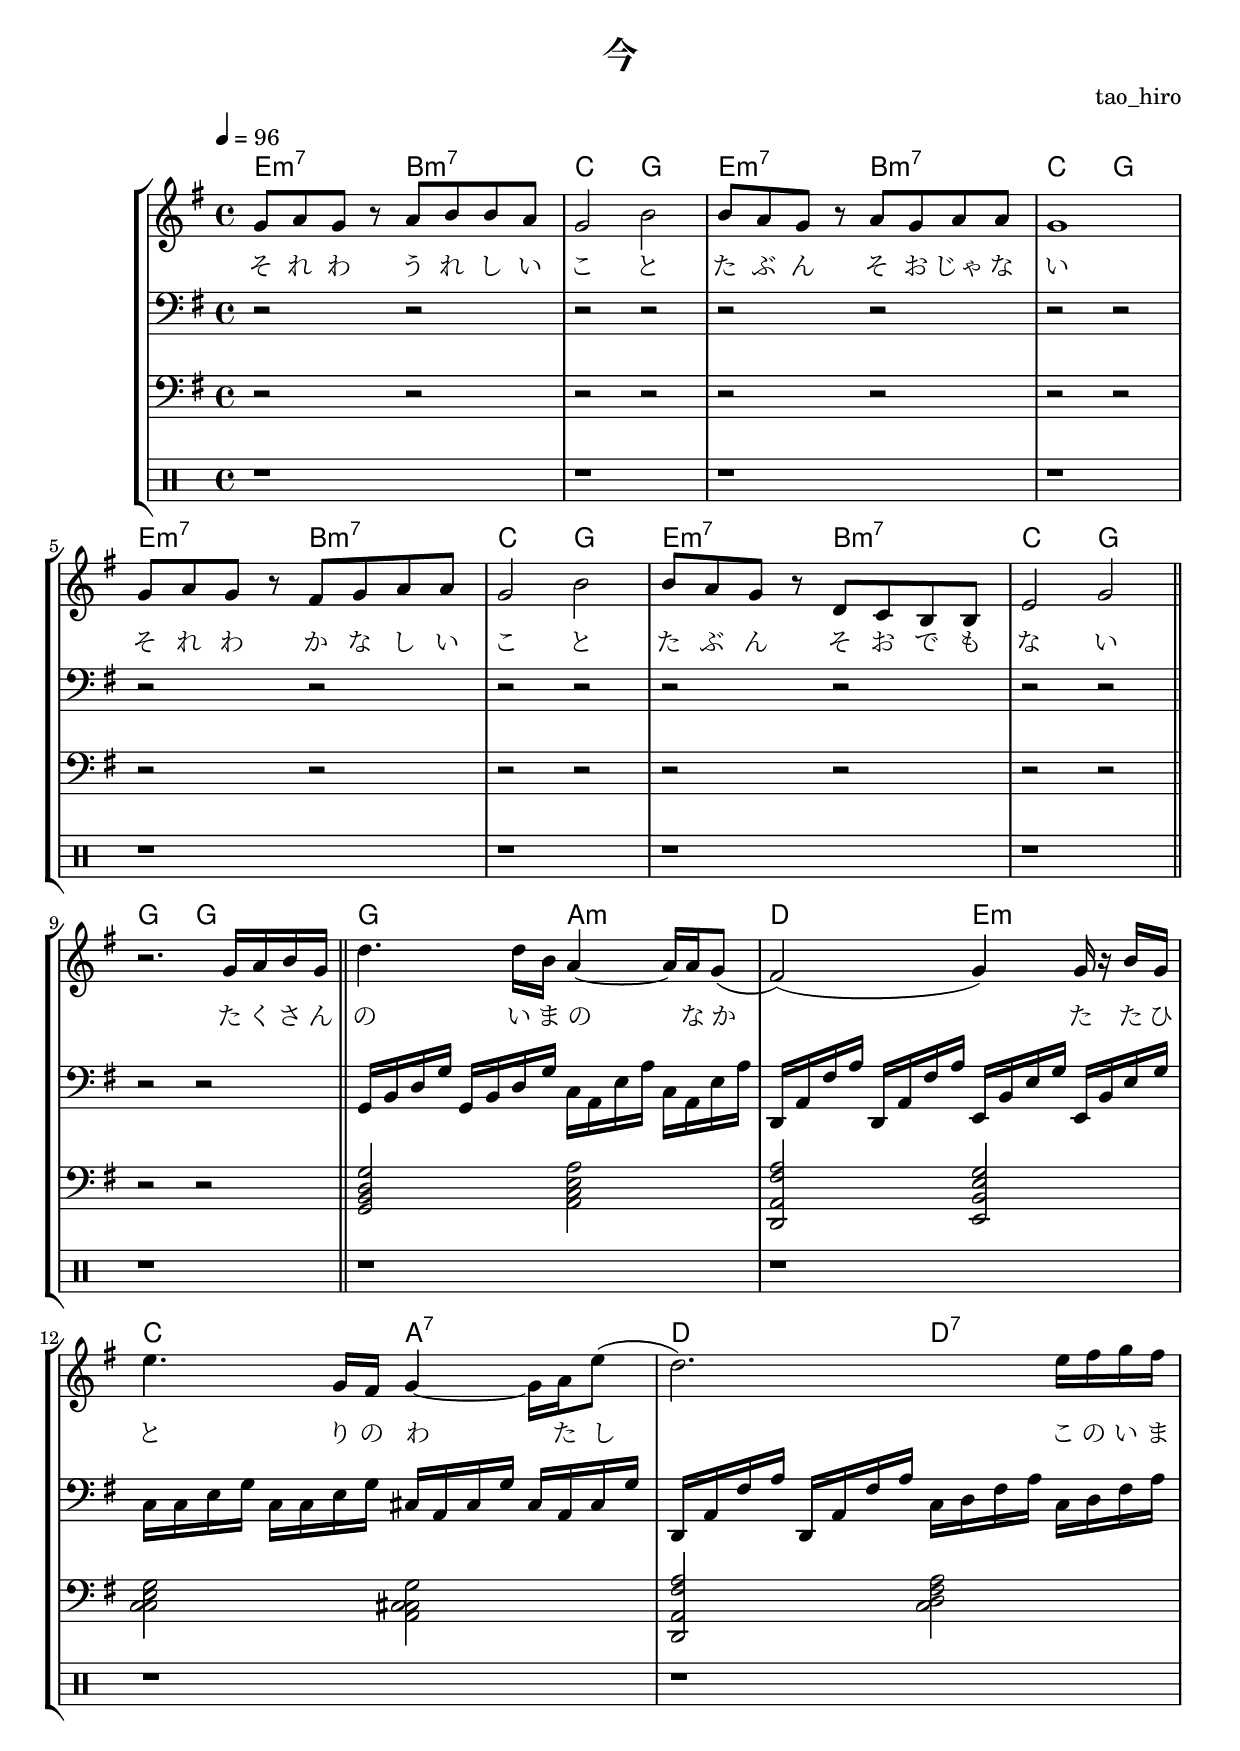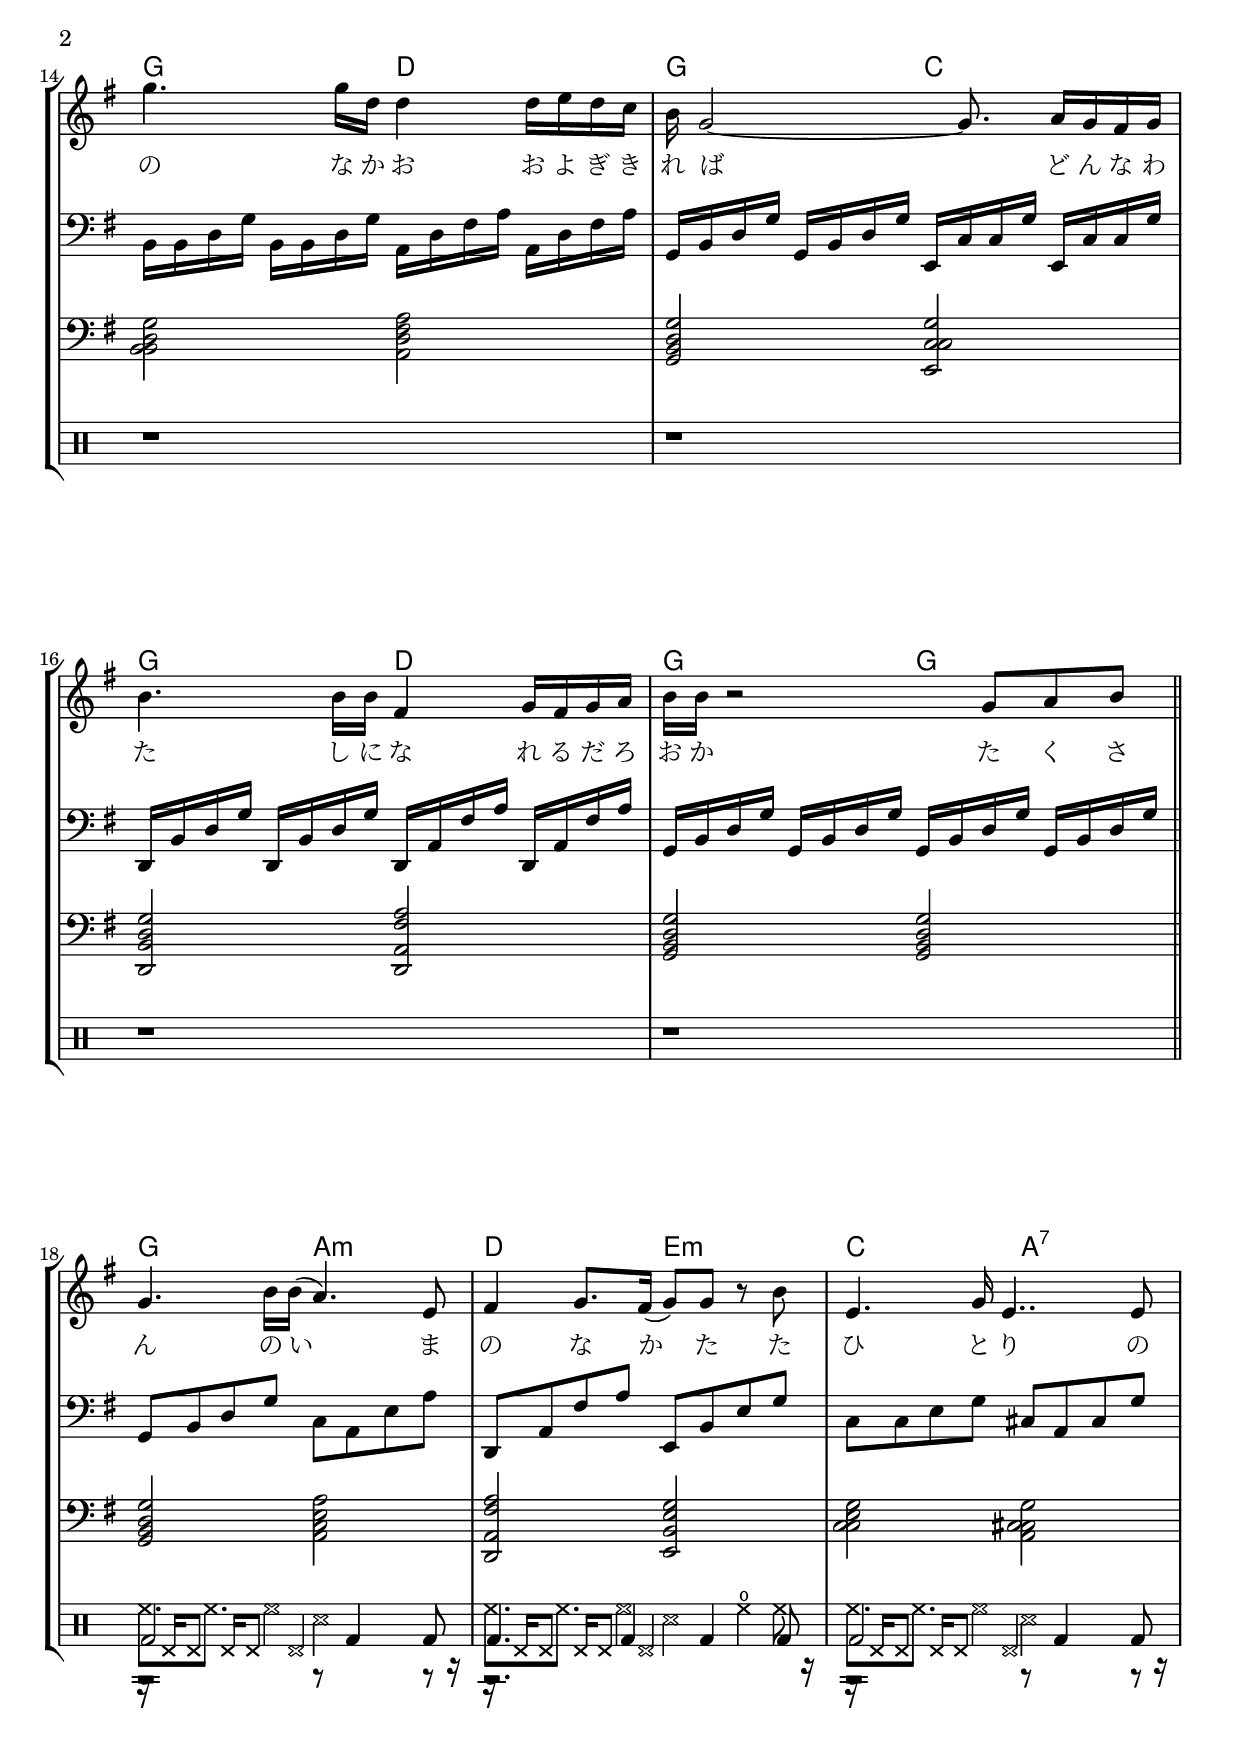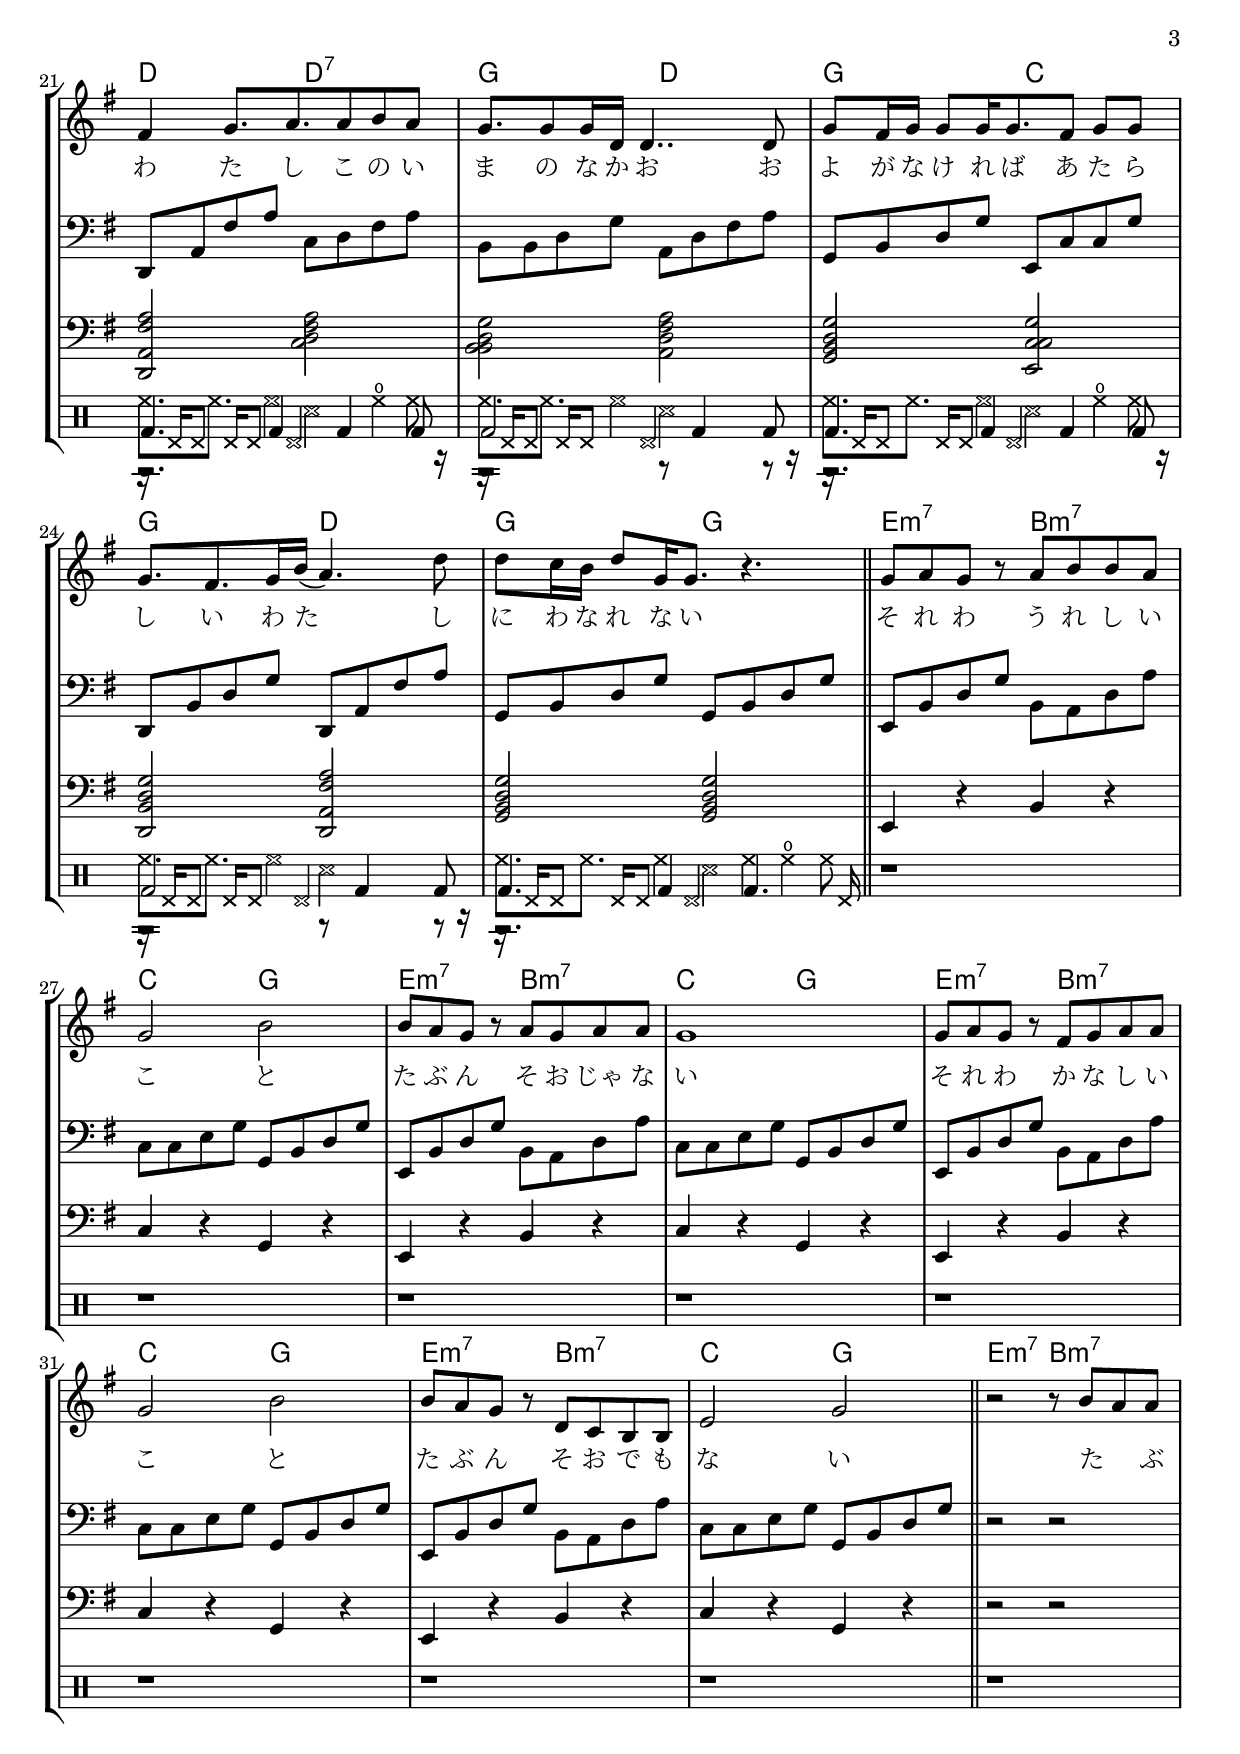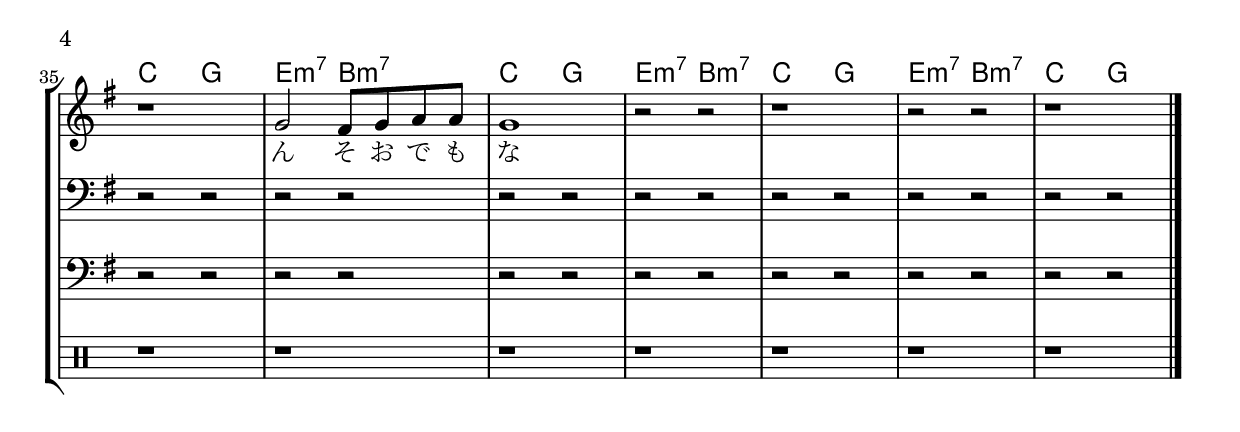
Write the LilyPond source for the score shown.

\version "2.12.1"

\header {
	title = \markup {今}
	composer = \markup \center-column {tao_hiro}
}

harmony = \chordmode {
	e2:min7 b:min7 c g e:min7 b:min7 c g e:min7 b:min7 c g e:min7 b:min7 c g 

	g g 

	g a:m d e:m c a:7 d d:7 g d g c g d g g 

	g a:m d e:m c a:7 d d:7 g d g c g d g g 

	e:min7 b:min7 c g e:min7 b:min7 c g e:min7 b:min7 c g e:min7 b:min7 c g 

	e:min7 b:min7 c g e:min7 b:min7 c g e:min7 b:min7 c g e:min7 b:min7 c g 
}

melody = {
	\set Staff.midiInstrument = #"fss0.35"
		\key g \major
	\tempo 4 = 96
 g'8  a'8  g'8  r8  a'8  b'8  b'8  a'8 
	g'2  b'2 
	b'8  a'8  g'8  r8  a'8  g'8  a'8  a'8 
	g'1 
	g'8  a'8  g'8  r8  fis'8  g'8  a'8  a'8 
	g'2  b'2 
	b'8  a'8  g'8  r8  d'8  c'8  b8  b8 
	e'2  g'2
	r2. 
	\set Staff.midiInstrument = #"fss0.35"
	g'16  a'16  b'16  g'16 
	d''4.  d''16  b'16  a'4~a'16  a'16  g'8 
	(fis'2)  (g'4)  g'16  r16  b'16  g'16 
	e''4.  g'16  fis'16  g'4~g'16  a'16  e''8 
	(d''2.)  e''16  fis''16  g''16  fis''16 
	g''4.  g''16  d''16  d''4  d''16  e''16  d''16  c''16 
	b'16  g'2~g'8.  a'16  g'16  fis'16  g'16 
	b'4.  b'16  b'16  fis'4  g'16  fis'16  g'16  a'16 
	b'16  b'16  	r2 	\set Staff.midiInstrument = #"fss0.35"
	g'8  a'8  b'8 
	g'4.  b'16  b'16  (a'4.)  e'8 
	fis'4  g'8.  fis'16  (g'8)  g'8  r8  b'8 
	e'4.  g'16  e'4..  e'8 
	fis'4  g'8.  a'8.  a'8  b'8  a'8 
	g'8.  g'8  g'16  d'16  d'4..  d'8 
	g'8  fis'16  g'16  g'8  g'16  g'8.  fis'8  g'8  g'8 
	g'8.  fis'8.  g'16  b'16  (a'4.)  d''8 
	d''8  c''16  b'16  d''8  g'16  g'8.  	r4. 	\set Staff.midiInstrument = #"fss0.35"
	 g'8  a'8  g'8  r8  a'8  b'8  b'8  a'8 
	g'2  b'2 
	b'8  a'8  g'8  r8  a'8  g'8  a'8  a'8 
	g'1 
	g'8  a'8  g'8  r8  fis'8  g'8  a'8  a'8 
	g'2  b'2 
	b'8  a'8  g'8  r8  d'8  c'8  b8  b8 
	e'2  g'2
	\set Staff.midiInstrument = #"fss0.35"
	 r2~r8  b'8  a'8  a'8 
	r1 
	g'2  fis'8  g'8  a'8  a'8 
	g'1 
	r2  r2 
	r1 
	r2  r2 
	r1
	\bar "|."
}

words = \lyricmode {
	そ  れ  わ  う  れ  し  い  こ  と  た  ぶ  ん  そ  お  じゃ  な  い  そ  れ  わ  か  な  し  い  こ  と  た  ぶ  ん  そ  お  で  も  な  い  
	
	た  く  さ  ん  の  い  ま  の  な  か  た  た  ひ  と  り  の  わ  た  し  こ  の  い  ま  の  な  か  お  お  よ  ぎ  き  れ  ば  ど  ん  な  わ  た  し  に  な  れ  る  だ  ろ  お  か  
	た  く  さ  ん  の  い  ま  の  な  か  た  た  ひ  と  り  の  わ  た  し  こ  の  い  ま  の  な  か  お  お  よ  が  な  け  れ  ば  あ  た  ら  し  い  わ  た  し  に  わ  な  れ  な  い  
	そ  れ  わ  う  れ  し  い  こ  と  た  ぶ  ん  そ  お  じゃ  な  い  そ  れ  わ  か  な  し  い  こ  と  た  ぶ  ん  そ  お  で  も  な  い  
	た  ぶ  ん  そ  お  で  も  な  い  
}

tempochange = {
	\tempo 4 = 96
	r1 | r1 | r1 | r1 | r1 | r1 | r1 | r1 \bar "||"
	\tempo 4 = 96
	r1 \bar "||"
	\tempo 4 = 96
	r1 | r1 | r1 | r1 | r1 | r1 | r1 | r1 \bar "||"
	\tempo 4 = 96
	r1 | r1 | r1 | r1 | r1 | r1 | r1 | r1 \bar "||"
	\tempo 4 = 96
	r1 | r1 | r1 | r1 | r1 | r1 | r1 | r1 \bar "||"
	\tempo 4 = 96
	r1 | r1 | r1 | r1 | r1 | r1 | r1 | r1 \bar "|."
}

mainacc = {
	\clef bass
	\set Staff.midiInstrument = #"Acoustic grand"
	\key g \major
	\tempo 4 = 96
	r2
	r2
	r2
	r2
	r2
	r2
	r2
	r2
	r2
	r2
	r2
	r2
	r2
	r2
	r2
	r2
	\bar "||"

	\set Staff.midiInstrument = #"Acoustic grand"
	r2
	r2
	\bar "||"

	\set Staff.midiInstrument = #"Acoustic grand"
	g,16 b, d g g, b, d g
	c16 a, e a c a, e a
	d,16 a, fis a d, a, fis a
	e,16 b, e g e, b, e g
	c16 c e g c c e g
	cis16 a, cis g cis a, cis g
	d,16 a, fis a d, a, fis a
	c16 d fis a c d fis a
	b,16 b, d g b, b, d g
	a,16 d fis a a, d fis a
	g,16 b, d g g, b, d g
	e,16 c c g e, c c g
	d,16 b, d g d, b, d g
	d,16 a, fis a d, a, fis a
	g,16 b, d g g, b, d g
	g,16 b, d g g, b, d g
	\bar "||"

	\set Staff.midiInstrument = #"Acoustic grand"
	g,8 b,8 d8 g8
	c8 a,8 e8 a8
	d,8 a,8 fis8 a8
	e,8 b,8 e8 g8
	c8 c8 e8 g8
	cis8 a,8 cis8 g8
	d,8 a,8 fis8 a8
	c8 d8 fis8 a8
	b,8 b,8 d8 g8
	a,8 d8 fis8 a8
	g,8 b,8 d8 g8
	e,8 c8 c8 g8
	d,8 b,8 d8 g8
	d,8 a,8 fis8 a8
	g,8 b,8 d8 g8
	g,8 b,8 d8 g8
	\bar "||"

	\set Staff.midiInstrument = #"Honky-tonk"
	e,8 b,8 d8 g8
	b,8 a,8 d8 a8
	c8 c8 e8 g8
	g,8 b,8 d8 g8
	e,8 b,8 d8 g8
	b,8 a,8 d8 a8
	c8 c8 e8 g8
	g,8 b,8 d8 g8
	e,8 b,8 d8 g8
	b,8 a,8 d8 a8
	c8 c8 e8 g8
	g,8 b,8 d8 g8
	e,8 b,8 d8 g8
	b,8 a,8 d8 a8
	c8 c8 e8 g8
	g,8 b,8 d8 g8
	\bar "||"

	\set Staff.midiInstrument = #"Acoustic grand"
	r2
	r2
	r2
	r2
	r2
	r2
	r2
	r2
	r2
	r2
	r2
	r2
	r2
	r2
	r2
	r2
	\bar "|."
}

subacc = {
	\clef bass
	\set Staff.midiInstrument = #"Acoustic grand"
	\key g \major
	\tempo 4 = 96
	r2
	r2
	r2
	r2
	r2
	r2
	r2
	r2
	r2
	r2
	r2
	r2
	r2
	r2
	r2
	r2
	\bar "||"

	\set Staff.midiInstrument = #"Acoustic grand"
	r2
	r2
	\bar "||"

	\set Staff.midiInstrument = #"Cello"
	<g, b, d g>2
	<c a, e a>2
	<d, a, fis a>2
	<e, b, e g>2
	<c c e g>2
	<cis a, cis g>2
	<d, a, fis a>2
	<c d fis a>2
	<b, b, d g>2
	<a, d fis a>2
	<g, b, d g>2
	<e, c c g>2
	<d, b, d g>2
	<d, a, fis a>2
	<g, b, d g>2
	<g, b, d g>2
	\bar "||"

	\set Staff.midiInstrument = #"orchestral strings"
	<g, b, d g>2
	<c a, e a>2
	<d, a, fis a>2
	<e, b, e g>2
	<c c e g>2
	<cis a, cis g>2
	<d, a, fis a>2
	<c d fis a>2
	<b, b, d g>2
	<a, d fis a>2
	<g, b, d g>2
	<e, c c g>2
	<d, b, d g>2
	<d, a, fis a>2
	<g, b, d g>2
	<g, b, d g>2
	\bar "||"

	\set Staff.midiInstrument = #"Acoustic grand"
	e,4 r4
	b,4 r4
	c4 r4
	g,4 r4
	e,4 r4
	b,4 r4
	c4 r4
	g,4 r4
	e,4 r4
	b,4 r4
	c4 r4
	g,4 r4
	e,4 r4
	b,4 r4
	c4 r4
	g,4 r4
	\bar "||"

	\set Staff.midiInstrument = #"Acoustic grand"
	r2
	r2
	r2
	r2
	r2
	r2
	r2
	r2
	r2
	r2
	r2
	r2
	r2
	r2
	r2
	r2
	\bar "|."
}

percA = {
	\drummode {
	r1 |r1 |r1 |r1 |r1 |r1 |r1 |r1 \bar "||"
	r1 \bar "||"
	r1 |r1 |r1 |r1 |r1 |r1 |r1 |r1 \bar "||"
	r1  |r2. hho4  |r1  |r2. hho4  |r1  |r2. hho4  |r1  |r2. hho4  \bar "||"
	r1 |r1 |r1 |r1 |r1 |r1 |r1 |r1 \bar "||"
	r1 |r1 |r1 |r1 |r1 |r1 |r1 |r1 \bar "|."
	}
}

percB = {
	\drummode {
	r1 |r1 |r1 |r1 |r1 |r1 |r1 |r1 \bar "||"
	r1 \bar "||"
	r1 |r1 |r1 |r1 |r1 |r1 |r1 |r1 \bar "||"
	r16 hhp16 hhp8 hhp16 hhp8 hhp2 r16  |r16 hhp16 hhp8 hhp16 hhp8 hhp2 r16  |r16 hhp16 hhp8 hhp16 hhp8 hhp2 r16  |r16 hhp16 hhp8 hhp16 hhp8 hhp2 r16  |r16 hhp16 hhp8 hhp16 hhp8 hhp2 r16  |r16 hhp16 hhp8 hhp16 hhp8 hhp2 r16  |r16 hhp16 hhp8 hhp16 hhp8 hhp2 r16  |r16 hhp16 hhp8 hhp16 hhp8 hhp2 hhp16  \bar "||"
	r1 |r1 |r1 |r1 |r1 |r1 |r1 |r1 \bar "||"
	r1 |r1 |r1 |r1 |r1 |r1 |r1 |r1 \bar "|."
	}
}

percC = {
	\drummode {
	r1 |r1 |r1 |r1 |r1 |r1 |r1 |r1 \bar "||"
	r1 \bar "||"
	r1 |r1 |r1 |r1 |r1 |r1 |r1 |r1 \bar "||"
	hh8. hh8. hh2 r8  |hh8. hh8. hh2 hh8  |hh8. hh8. hh2 r8  |hh8. hh8. hh2 hh8  |hh8. hh8. hh2 r8  |hh8. hh8. hh2 hh8  |hh8. hh8. hh2 r8  |hh8. hh8. hh4 hh4 hh8  \bar "||"
	r1 |r1 |r1 |r1 |r1 |r1 |r1 |r1 \bar "||"
	r1 |r1 |r1 |r1 |r1 |r1 |r1 |r1 \bar "|."
	}
}

percD = {
	\drummode {
	r1 |r1 |r1 |r1 |r1 |r1 |r1 |r1 \bar "||"
	r1 \bar "||"
	r1 |r1 |r1 |r1 |r1 |r1 |r1 |r1 \bar "||"
	r2 ss2  |r2 ss2  |r2 ss2  |r2 ss2  |r2 ss2  |r2 ss2  |r2 ss2  |r2 ss2  \bar "||"
	r1 |r1 |r1 |r1 |r1 |r1 |r1 |r1 \bar "||"
	r1 |r1 |r1 |r1 |r1 |r1 |r1 |r1 \bar "|."
	}
}

percE = {
	\drummode {
	r1 |r1 |r1 |r1 |r1 |r1 |r1 |r1 \bar "||"
	r1 \bar "||"
	r1 |r1 |r1 |r1 |r1 |r1 |r1 |r1 \bar "||"
	bd2 r8 bd4 bd8  |bd4. bd4 bd4 bd8  |bd2 r8 bd4 bd8  |bd4. bd4 bd4 bd8  |bd2 r8 bd4 bd8  |bd4. bd4 bd4 bd8  |bd2 r8 bd4 bd8  |bd4. bd4 bd4.  \bar "||"
	r1 |r1 |r1 |r1 |r1 |r1 |r1 |r1 \bar "||"
	r1 |r1 |r1 |r1 |r1 |r1 |r1 |r1 \bar "|."
	}
}

\score {
	<<
		\new StaffGroup <<
			\new ChordNames {\harmony}
			\new Voice = "melody" {\melody}
			\new Lyrics \lyricsto "melody" \words
			\new Staff = "mainacc" {\mainacc}
			\new Staff = "subacc" {\subacc}
			\new DrumStaff <<
				\new DrumVoice {\percA}
				\new DrumVoice {\percB}
				\new DrumVoice {\percC}
				\new DrumVoice {\percD}
				\new DrumVoice {\percE}
			>>
		>>
	>>
	\layout { }
}
